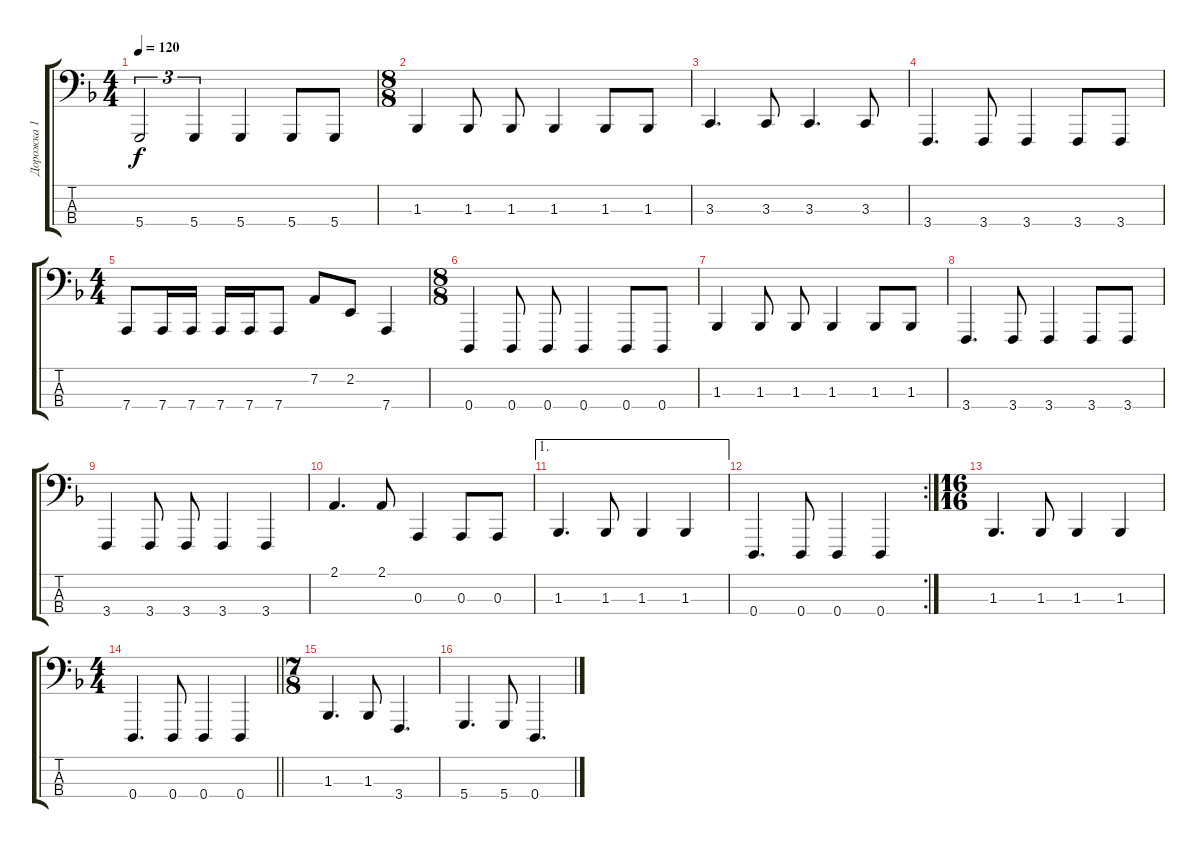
\track ("Дорожка 1" "Дорожка 1") {instrument acousticgrandpiano}
\staff {score tabs}
\tuning (G2 D2 A1 D1) {hide}
\ts (4 4)
\tempo 120
\clef f4
\ks f
5.4.2{tu (3 2) dy f} 5.4.4{tu (3 2)} 5.4.4 5.4.8 5.4.8 |
\ts (8 8)
1.3.4 1.3.8 1.3.8 1.3.4 1.3.8 1.3.8 |
3.3.4{d} 3.3.8 3.3.4{d} 3.3.8 |
3.4.4{d} 3.4.8 3.4.4 3.4.8 3.4.8 |
\ts (4 4)
7.4.8 7.4.16 7.4.16 7.4.16 7.4.16 7.4.8 7.2.8 2.2.8 7.4.4 |
\ts (8 8)
0.4.4 0.4.8 0.4.8 0.4.4 0.4.8 0.4.8 |
1.3.4 1.3.8 1.3.8 1.3.4 1.3.8 1.3.8 |
3.4.4{d} 3.4.8 3.4.4 3.4.8 3.4.8 |
3.4.4 3.4.8 3.4.8 3.4.4 3.4.4 |
2.1.4{d} 2.1.8 0.3.4 0.3.8 0.3.8 |
\ae 1
1.3.4{d} 1.3.8 1.3.4 1.3.4 |
\rc 2
0.4.4{d} 0.4.8 0.4.4 0.4.4 |
\ts (16 16)
1.3.4{d} 1.3.8 1.3.4 1.3.4 |
\ts (4 4)
\barLineRight lightlight
0.4.4{d} 0.4.8 0.4.4 0.4.4 |
\ts (7 8)
1.3.4{d} 1.3.8 3.4.4{d} |
5.4.4{d} 5.4.8 0.4.4{d}
